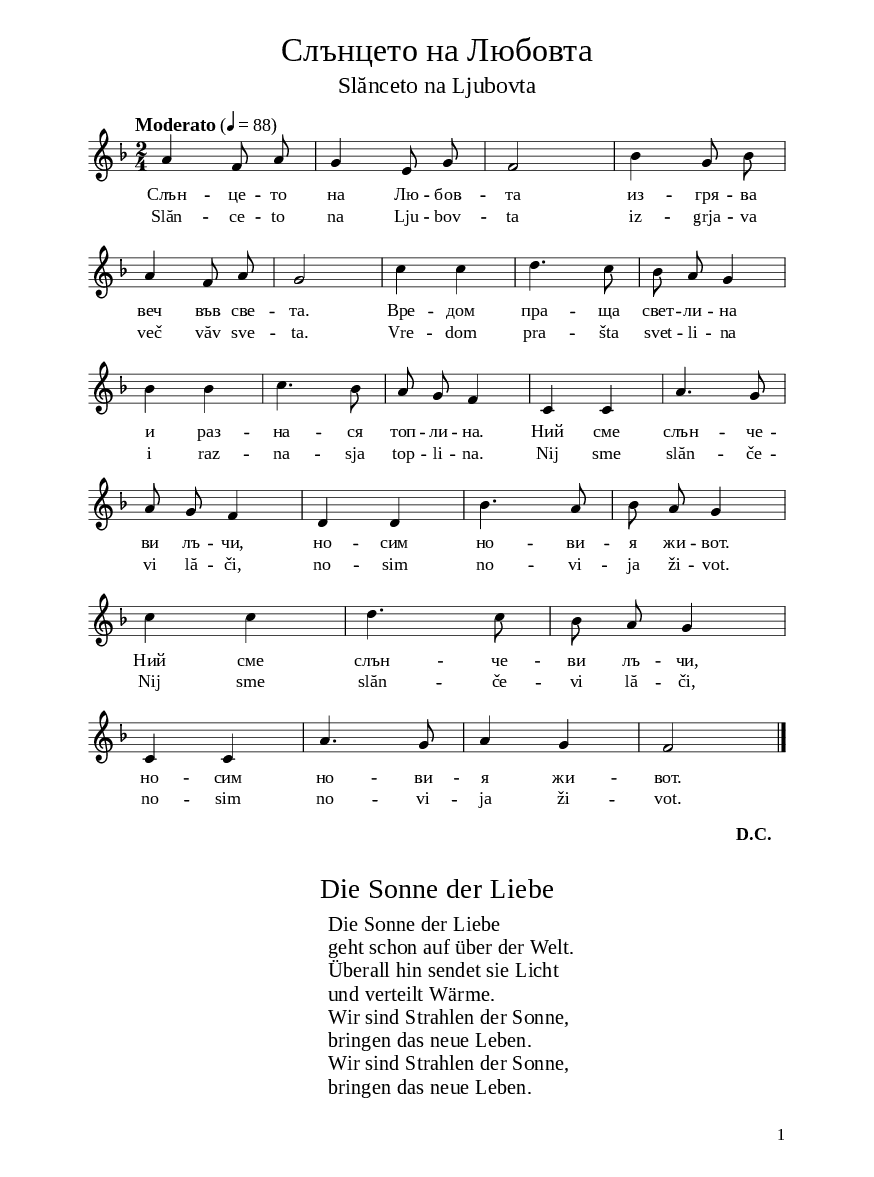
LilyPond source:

\version "2.24.4"

% include paper part and global functions
\include "include/globals.ily"

\bookpart {
  \label #'ref055_1
  \tocItem \markup "Слънцето на Любовта – Slănceto na Ljubovta"
  \include "include/bookpart-paper.ily"
  \score {
    \include "include/score-layout.ily"

    \new Voice \absolute  {
      \clef treble
      \key f \major
      \time 2/4
      \tempoFunc "Moderato" 4 "88"
      \autoBeamOff
      a'4 f'8 a' | g'4 e'8 g' | f'2 | bes'4 g'8 bes' \break | a'4 f'8 a' | g'2  |
      c''4 c'' | d''4. c''8 | bes'8 a' g'4 \break | bes'4 bes'  | c''4. bes'8 | a'8 g' f'4  |
      c'4 c' | a'4. g'8 | \break a'8 g' f'4 |   d'4 d' | bes'4. a'8 | bes'8 a' g'4 | \break
      c''4 c'' | d''4. c''8 |  bes'8 a' g'4 | \break c'4 c' | a'4. g'8 | a'4 g' | f'2 |\break \bar "|."
    }

    \addlyrics {
      Слън -- це -- то на Лю -- бов -- та из -- гря -- ва веч във све -- та.
      Вре -- дом пра -- ща свет -- ли -- на и раз -- на -- ся топ -- ли -- на.
      Ний сме слън -- че -- ви лъ -- чи, но -- сим но -- ви -- я жи -- вот.
      Ний сме слън -- че -- ви лъ -- чи, но -- сим но -- ви -- я жи -- вот.
    }

    \addlyrics {
      Slăn -- ce -- to na Lju -- bov -- ta iz -- grja -- va več văv sve -- ta.
      Vre -- dom pra -- šta svet -- li -- na i raz -- na -- sja top -- li -- na.
      Nij sme slăn -- če -- vi lă -- či, no -- sim no -- vi -- ja ži -- vot.
      Nij sme slăn -- če -- vi lă -- či, no -- sim no -- vi -- ja ži -- vot.
    }
    \header {
      title = \titleFunc "Слънцето на Любовта" "Slănceto na Ljubovta"
    }

    \midi{}

  } % score
  \markup \empty-one
  \markup \dc-one "D.C."
  \markup \vspace #1
  % include foreign translation(s) of the song
  \version "2.24.4"

\markup \fill-line { \fontsize #deTitleFontSize "Die Sonne der Liebe" }
\markup \null
\markup \null

\markup \abs-fontsize #10 {
   \hspace #30
  \override #`(baseline-skip . ,deCoupletBaselineSkip)

  \column {

    \line { "   " Die Sonne der Liebe}

    \line { "   " geht schon auf über der Welt.}

    \line { "   " Überall hin sendet sie Licht}

    \line { "   " und verteilt Wärme.}

    \line {  "   "  Wir sind Strahlen der Sonne,}

    \line { "   " bringen das neue Leben.}

    \line { "   " Wir sind Strahlen der Sonne,}

    \line { "   " bringen das neue Leben.}



  }

}

%---------------------------------------------------------------------


} % bookpart
